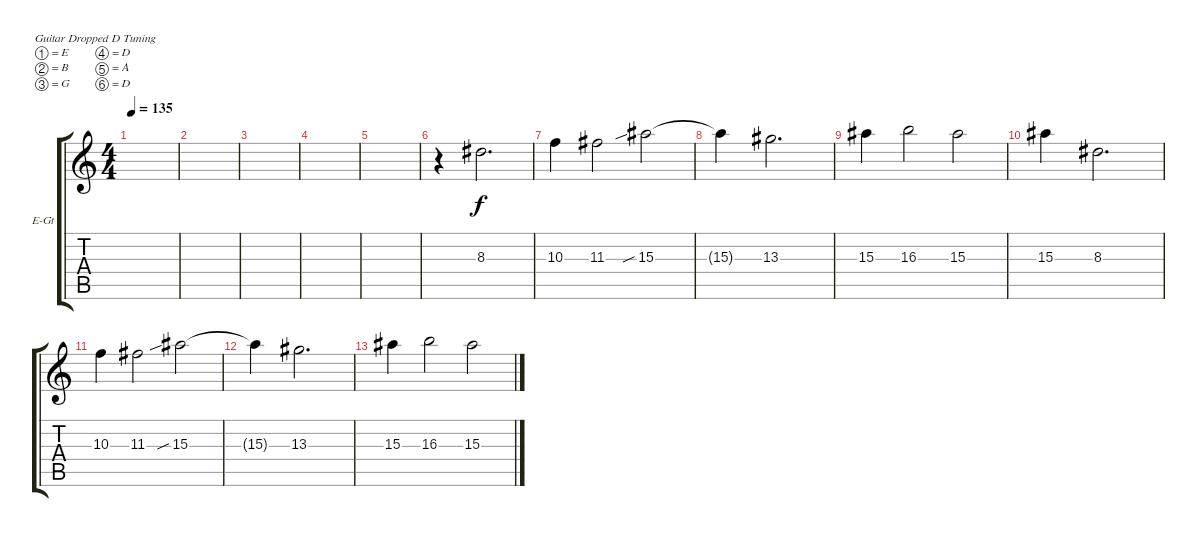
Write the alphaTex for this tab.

\bracketExtendMode groupsimilarinstruments
\firstSystemTrackNameOrientation horizontal
\otherSystemsTrackNameOrientation horizontal
\track ("Electric Guitar" "E-Gt") {instrument distortionguitar}
\staff {score tabs}
\tuning (E4 B3 G3 D3 A2 D2)
\ts (4 4)
\tempo 135
\clef g2
\scale
0.333333
\ks c
|
\scale
0.333333 |
\scale
0.333333 |
\scale
0.333333 |
\scale
0.333333 |
\scale
0.333333 r.4 8.3.2{d} |
\scale
0.333333 10.3.4 11.3.2 15.3{sib}.2 |
\scale
0.333333 15.3{t}.4 13.3.2{d} |
\scale
0.333333 15.3.4 16.3.2 15.3.2 |
\scale
0.333333 15.3.4 8.3.2{d} |
\scale
0.333333 10.3.4 11.3.2 15.3{sib}.2 |
\scale
0.333333 15.3{t}.4 13.3.2{d} |
\scale
0.333333 15.3.4 16.3.2 15.3.2 |
\scale
0.333333 |
\scale
0.333333 |
\scale
0.333333
